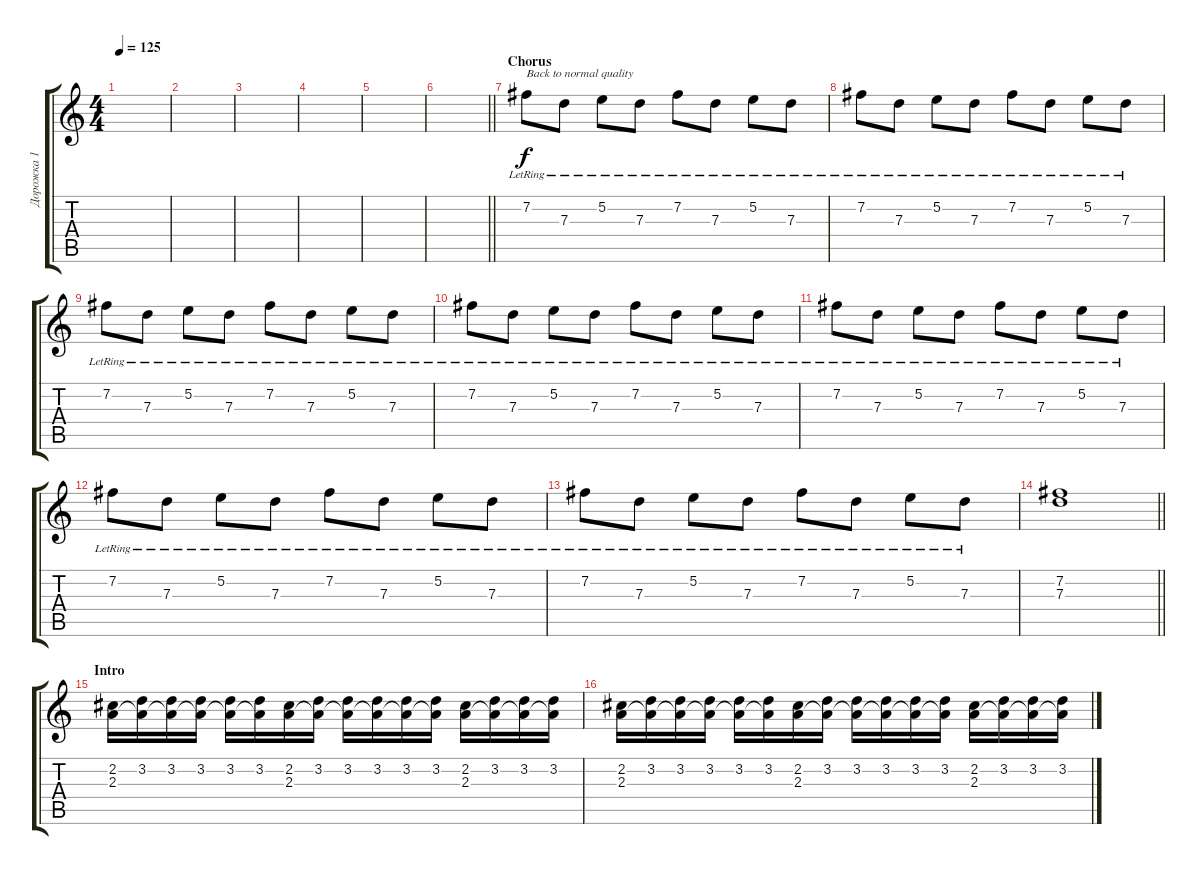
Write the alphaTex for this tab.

\track ("Дорожка 1" "Дорожка 1") {instrument acousticguitarsteel}
\staff {score tabs}
\tuning (E4 B3 G3 D3 A2 E2) {hide}
\ts (4 4)
\tempo 125
\clef g2
\ks c
|
|
|
|
|
\barLineRight lightlight
|
\section ("" "Chorus")
7.2{lr}.8{txt "Back to normal quality"} 7.3{lr}.8 5.2{lr}.8 7.3{lr}.8 7.2{lr}.8 7.3{lr}.8 5.2{lr}.8 7.3{lr}.8 |
7.2{lr}.8 7.3{lr}.8 5.2{lr}.8 7.3{lr}.8 7.2{lr}.8 7.3{lr}.8 5.2{lr}.8 7.3{lr}.8 |
7.2{lr}.8 7.3{lr}.8 5.2{lr}.8 7.3{lr}.8 7.2{lr}.8 7.3{lr}.8 5.2{lr}.8 7.3{lr}.8 |
7.2{lr}.8 7.3{lr}.8 5.2{lr}.8 7.3{lr}.8 7.2{lr}.8 7.3{lr}.8 5.2{lr}.8 7.3{lr}.8 |
7.2{lr}.8 7.3{lr}.8 5.2{lr}.8 7.3{lr}.8 7.2{lr}.8 7.3{lr}.8 5.2{lr}.8 7.3{lr}.8 |
7.2{lr}.8 7.3{lr}.8 5.2{lr}.8 7.3{lr}.8 7.2{lr}.8 7.3{lr}.8 5.2{lr}.8 7.3{lr}.8 |
7.2{lr}.8 7.3{lr}.8 5.2{lr}.8 7.3{lr}.8 7.2{lr}.8 7.3{lr}.8 5.2{lr}.8 7.3{lr}.8 |
\barLineRight lightlight
(7.2 7.3).1 |
\section ("" "Intro")
(2.2 2.3).16 (3.2 2.3{t}).16 (3.2 2.3{t}).16 (3.2 2.3{t}).16 (3.2 2.3{t}).16 (3.2 2.3{t}).16 (2.2 2.3).16 (3.2 2.3{t}).16 (3.2 2.3{t}).16 (3.2 2.3{t}).16 (3.2 2.3{t}).16 (3.2 2.3{t}).16 (2.2 2.3).16 (3.2 2.3{t}).16 (3.2 2.3{t}).16 (3.2 2.3{t}).16 |
(2.2 2.3).16 (3.2 2.3{t}).16 (3.2 2.3{t}).16 (3.2 2.3{t}).16 (3.2 2.3{t}).16 (3.2 2.3{t}).16 (2.2 2.3).16 (3.2 2.3{t}).16 (3.2 2.3{t}).16 (3.2 2.3{t}).16 (3.2 2.3{t}).16 (3.2 2.3{t}).16 (2.2 2.3).16 (3.2 2.3{t}).16 (3.2 2.3{t}).16 (3.2 2.3{t}).16
